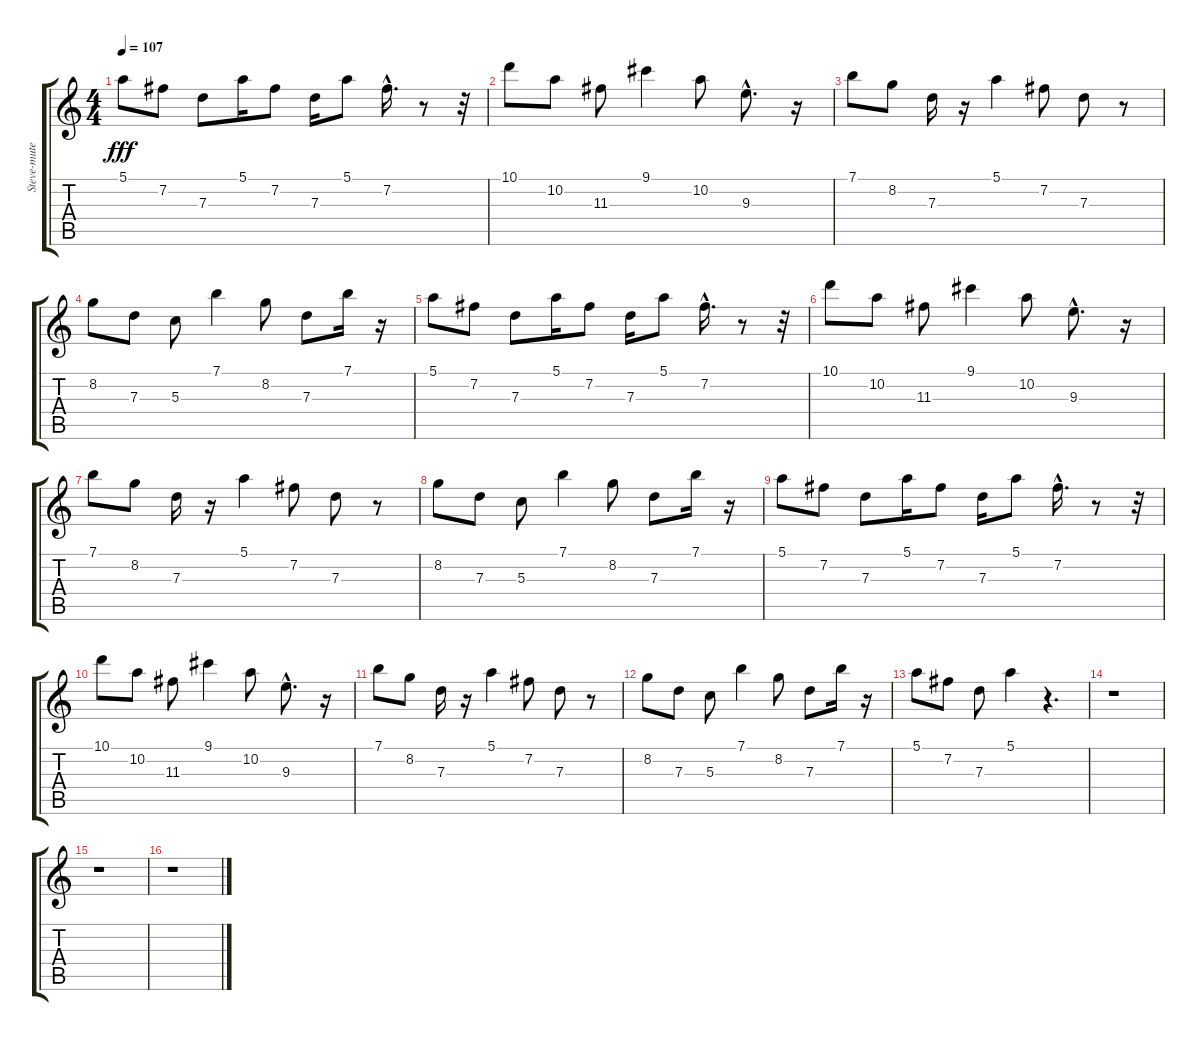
\track ("Steve-mute guitar" "Steve-mute") {instrument electricguitarmuted}
\staff {score tabs}
\tuning (E4 B3 G3 D3 A2 E2) {hide}
\ts (4 4)
\tempo 107
\clef g2
\ks c
5.1.8{dy fff} 7.2.8 7.3.8 5.1.16 7.2.8 7.3.16 5.1.8 7.2{hac}.16{d} r.8 r.32 |
10.1.8 10.2.8 11.3.8 9.1.4 10.2.8 9.3{hac}.8{d} r.16 |
7.1.8 8.2.8 7.3.16 r.16 5.1.4 7.2.8 7.3.8 r.8 |
8.2.8 7.3.8 5.3.8 7.1.4 8.2.8 7.3.8 7.1.16 r.16 |
5.1.8 7.2.8 7.3.8 5.1.16 7.2.8 7.3.16 5.1.8 7.2{hac}.16{d} r.8 r.32 |
10.1.8 10.2.8 11.3.8 9.1.4 10.2.8 9.3{hac}.8{d} r.16 |
7.1.8 8.2.8 7.3.16 r.16 5.1.4 7.2.8 7.3.8 r.8 |
8.2.8 7.3.8 5.3.8 7.1.4 8.2.8 7.3.8 7.1.16 r.16 |
5.1.8 7.2.8 7.3.8 5.1.16 7.2.8 7.3.16 5.1.8 7.2{hac}.16{d} r.8 r.32 |
10.1.8 10.2.8 11.3.8 9.1.4 10.2.8 9.3{hac}.8{d} r.16 |
7.1.8 8.2.8 7.3.16 r.16 5.1.4 7.2.8 7.3.8 r.8 |
8.2.8 7.3.8 5.3.8 7.1.4 8.2.8 7.3.8 7.1.16 r.16 |
5.1.8 7.2.8 7.3.8 5.1.4 r.4{d} |
r.1 |
r.1 |
r.1
